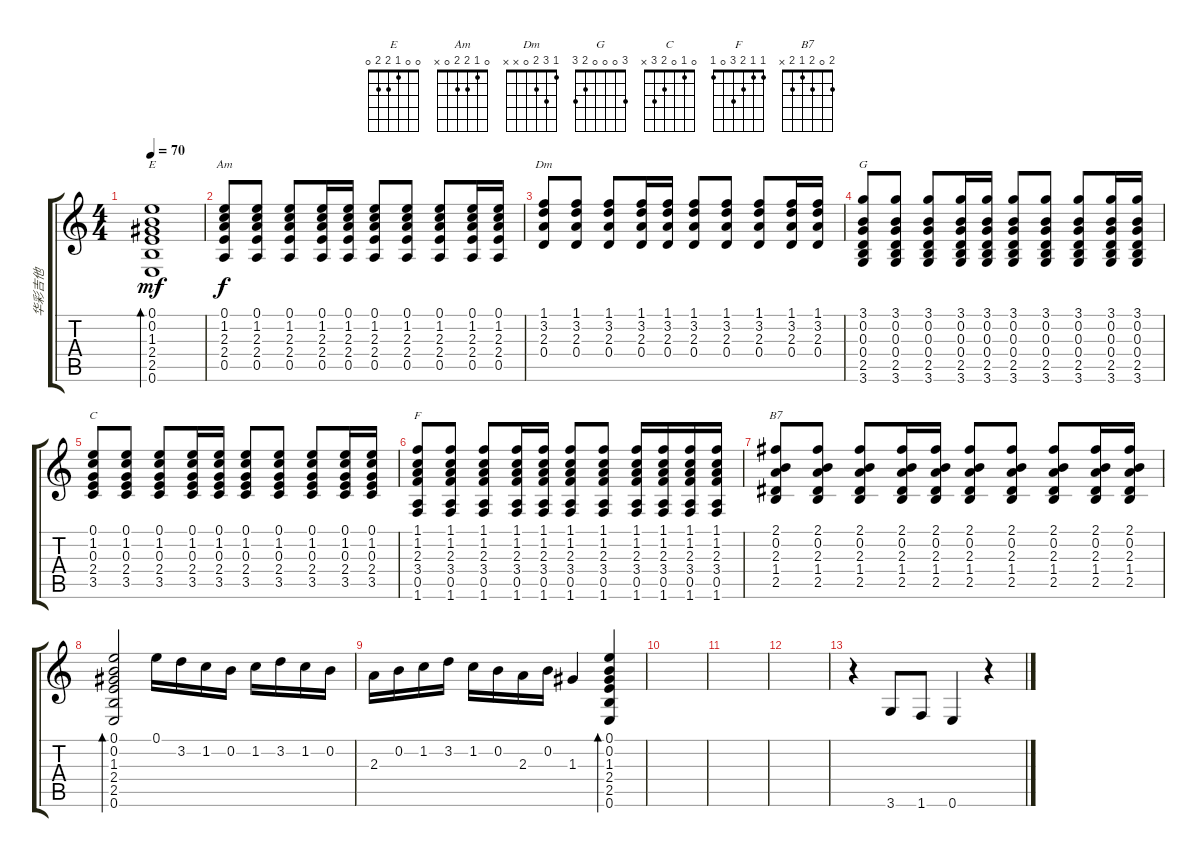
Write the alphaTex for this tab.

\track ("华彩吉他" "华彩吉他") {instrument distortionguitar}
\staff {score tabs}
\tuning (E4 B3 G3 D3 A2 E2) {hide}
\chord ("E" 0 0 1 2 2 0)
\chord ("Am" 0 1 2 2 0 x)
\chord ("Dm" 1 3 2 0 x x)
\chord ("G" 3 0 0 0 2 3)
\chord ("C" 0 1 0 2 3 x)
\chord ("F" 1 1 2 3 0 1)
\chord ("B7" 2 0 2 1 2 x)
\ts (4 4)
\tempo 70
\clef g2
\ks c
(0.1 0.2 1.3 2.4 2.5 0.6).1{bd 240 ch "E" dy mf} |
(0.1 1.2 2.3 2.4 0.5).8{ch "Am" dy f} (0.1 1.2 2.3 2.4 0.5).8 (0.1 1.2 2.3 2.4 0.5).8 (0.1 1.2 2.3 2.4 0.5).16 (0.1 1.2 2.3 2.4 0.5).16 (0.1 1.2 2.3 2.4 0.5).8 (0.1 1.2 2.3 2.4 0.5).8 (0.1 1.2 2.3 2.4 0.5).8 (0.1 1.2 2.3 2.4 0.5).16 (0.1 1.2 2.3 2.4 0.5).16 |
(1.1 3.2 2.3 0.4).8{ch "Dm"} (1.1 3.2 2.3 0.4).8 (1.1 3.2 2.3 0.4).8 (1.1 3.2 2.3 0.4).16 (1.1 3.2 2.3 0.4).16 (1.1 3.2 2.3 0.4).8 (1.1 3.2 2.3 0.4).8 (1.1 3.2 2.3 0.4).8 (1.1 3.2 2.3 0.4).16 (1.1 3.2 2.3 0.4).16 |
(3.1 0.2 0.3 0.4 2.5 3.6).8{ch "G"} (3.1 0.2 0.3 0.4 2.5 3.6).8 (3.1 0.2 0.3 0.4 2.5 3.6).8 (3.1 0.2 0.3 0.4 2.5 3.6).16 (3.1 0.2 0.3 0.4 2.5 3.6).16 (3.1 0.2 0.3 0.4 2.5 3.6).8 (3.1 0.2 0.3 0.4 2.5 3.6).8 (3.1 0.2 0.3 0.4 2.5 3.6).8 (3.1 0.2 0.3 0.4 2.5 3.6).16 (3.1 0.2 0.3 0.4 2.5 3.6).16 |
(0.1 1.2 0.3 2.4 3.5).8{ch "C"} (0.1 1.2 0.3 2.4 3.5).8 (0.1 1.2 0.3 2.4 3.5).8 (0.1 1.2 0.3 2.4 3.5).16 (0.1 1.2 0.3 2.4 3.5).16 (0.1 1.2 0.3 2.4 3.5).8 (0.1 1.2 0.3 2.4 3.5).8 (0.1 1.2 0.3 2.4 3.5).8 (0.1 1.2 0.3 2.4 3.5).16 (0.1 1.2 0.3 2.4 3.5).16 |
(1.1 1.2 2.3 3.4 0.5 1.6).8{ch "F"} (1.1 1.2 2.3 3.4 0.5 1.6).8 (1.1 1.2 2.3 3.4 0.5 1.6).8 (1.1 1.2 2.3 3.4 0.5 1.6).16 (1.1 1.2 2.3 3.4 0.5 1.6).16 (1.1 1.2 2.3 3.4 0.5 1.6).8 (1.1 1.2 2.3 3.4 0.5 1.6).8 (1.1 1.2 2.3 3.4 0.5 1.6).16 (1.1 1.2 2.3 3.4 0.5 1.6).16 (1.1 1.2 2.3 3.4 0.5 1.6).16 (1.1 1.2 2.3 3.4 0.5 1.6).16 |
(2.1 0.2 2.3 1.4 2.5).8{ch "B7"} (2.1 0.2 2.3 1.4 2.5).8 (2.1 0.2 2.3 1.4 2.5).8 (2.1 0.2 2.3 1.4 2.5).16 (2.1 0.2 2.3 1.4 2.5).16 (2.1 0.2 2.3 1.4 2.5).8 (2.1 0.2 2.3 1.4 2.5).8 (2.1 0.2 2.3 1.4 2.5).8 (2.1 0.2 2.3 1.4 2.5).16 (2.1 0.2 2.3 1.4 2.5).16 |
(0.1 0.2 1.3 2.4 2.5 0.6).2{bd 480} 0.1.16 3.2.16 1.2.16 0.2.16 1.2.16 3.2.16 1.2.16 0.2.16 |
2.3.16 0.2.16 1.2.16 3.2.16 1.2.16 0.2.16 2.3.16 0.2.16 1.3.4 (0.1 0.2 1.3 2.4 2.5 0.6).4{bd 480} |
|
|
|
r.4 3.6.8 1.6.8 0.6.4 r.4
